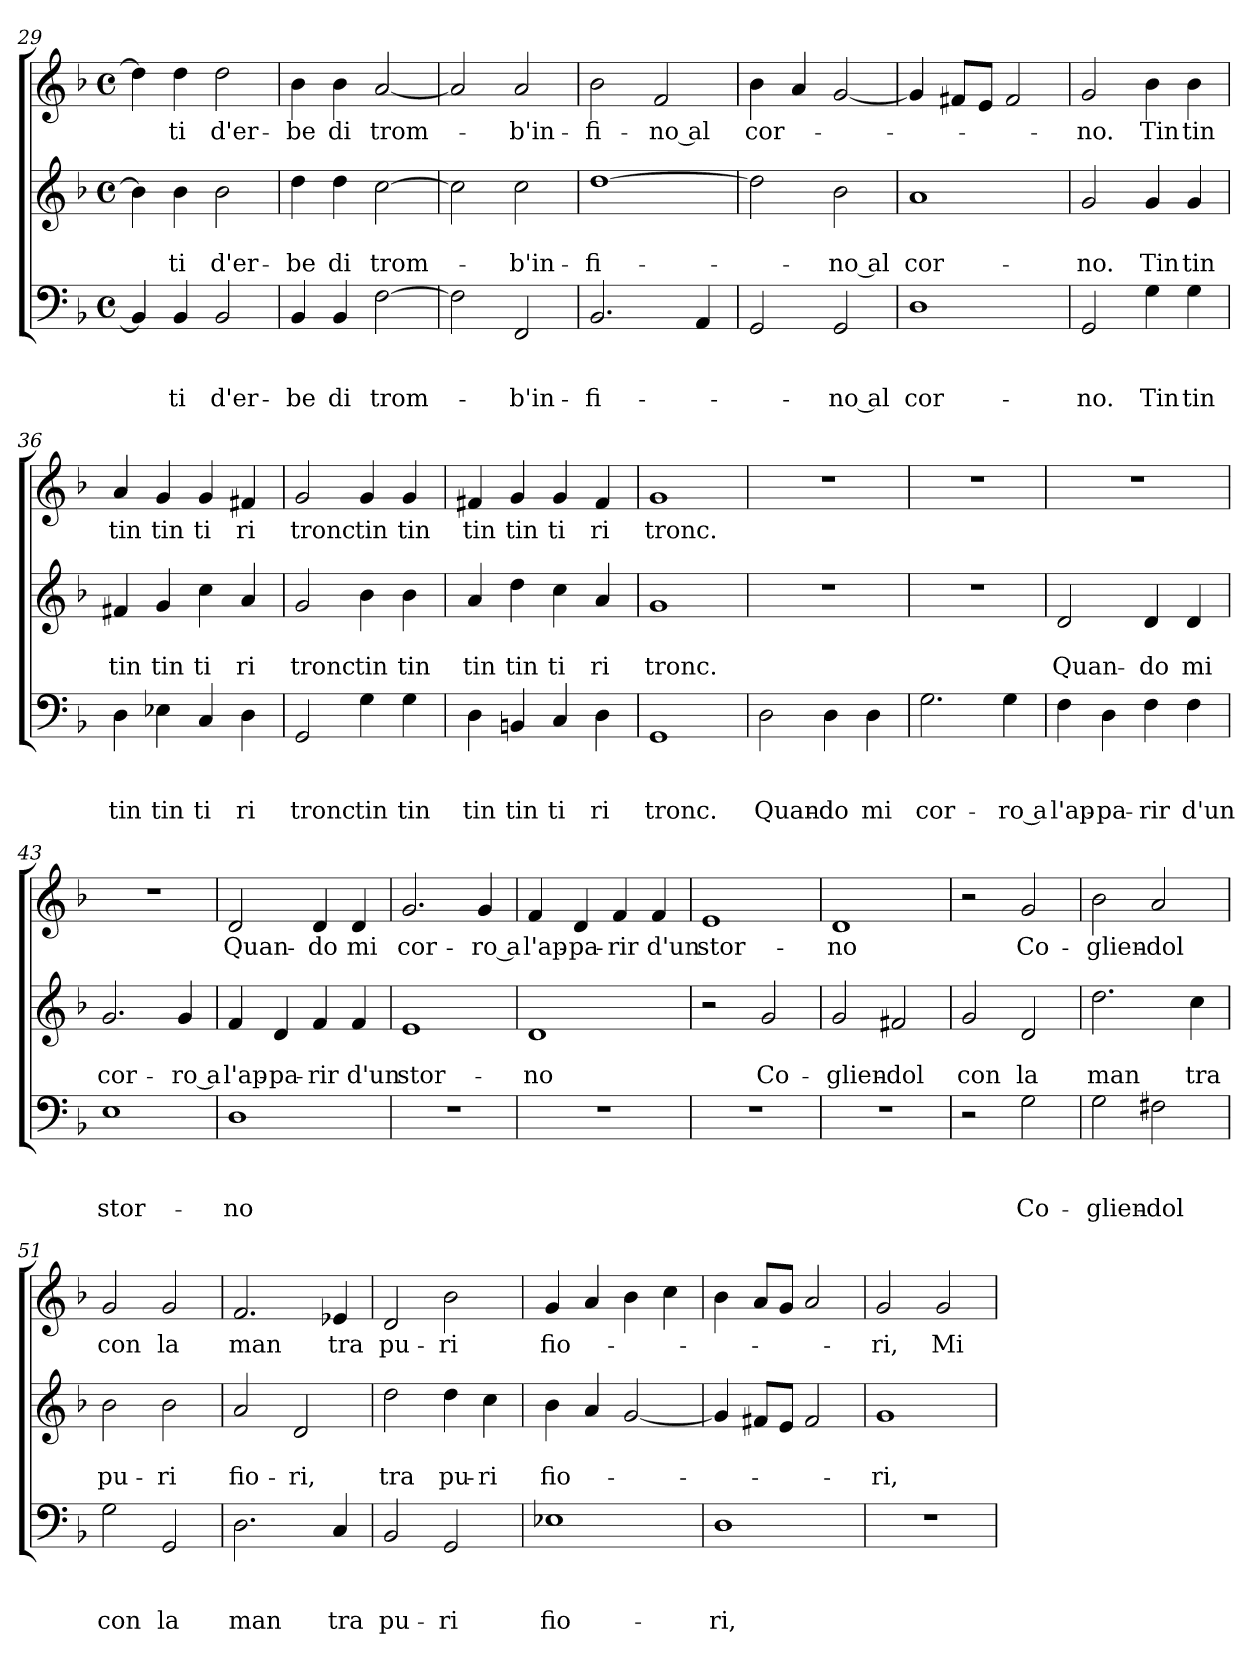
**kern	**text	**text	**text	**kern	**text	**text	**kern	**text
*part3	*part3	*part3	*part3	*part2	*part2	*part2	*part1	*part1
*staff3	*staff3	*staff3	*staff3	*staff2	*staff2	*staff2	*staff1	*staff1
*clefF4	*	*	*	*clefG2	*	*	*clefG2	*
*k[b-]	*	*	*	*k[b-]	*	*	*k[b-]	*
*F:	*	*	*	*F:	*	*	*F:	*
*M4/4	*	*	*	*M4/4	*	*	*M4/4	*
*met(c)	*	*	*	*met(c)	*	*	*met(c)	*
=29	=29	=29	=29	=29	=29	=29	=29	=29
4BB-/]	.	.	.	4b-\]	.	.	4dd\]	.
!	!	!	!LO:LY:b	!	!	!LO:LY:b	!	!LO:LY:b
4BB-/	.	.	-ti	4b-\	.	-ti	4dd\	-ti
!	!	!	!LO:LY:b	!	!	!LO:LY:b	!	!LO:LY:b
2BB-/	.	.	d'er-	2b-\	.	d'er-	2dd\	d'er-
=30	=30	=30	=30	=30	=30	=30	=30	=30
!	!	!	!LO:LY:b	!	!	!LO:LY:b	!	!LO:LY:b
4BB-/	.	.	-be	4dd\	.	-be	4b-\	-be
!	!	!	!LO:LY:b	!	!	!LO:LY:b	!	!LO:LY:b
4BB-/	.	.	di	4dd\	.	di	4b-\	di
!	!	!	!LO:LY:b	!	!	!LO:LY:b	!	!LO:LY:b
[2F\	.	.	trom-	[2cc\	.	trom-	[2a/	trom-
=31	=31	=31	=31	=31	=31	=31	=31	=31
2F\]	.	.	.	2cc\]	.	.	2a/]	.
!	!	!	!LO:LY:b	!	!	!LO:LY:b	!	!LO:LY:b
2FF/	.	.	-b'in-	2cc\	.	-b'in-	2a/	-b'in-
=32	=32	=32	=32	=32	=32	=32	=32	=32
!	!	!	!LO:LY:b	!	!	!LO:LY:b	!	!LO:LY:b
2.BB-/	.	.	-fi-	[1dd	.	-fi-	2b-\	-fi-
!	!	!	!	!	!	!	!	!LO:LY:b
.	.	.	.	.	.	.	2f/	-no al
4AA/	.	.	.	.	.	.	.	.
=33	=33	=33	=33	=33	=33	=33	=33	=33
!	!	!	!	!	!	!	!	!LO:LY:b
2GG/	.	.	.	2dd\]	.	.	4b-\	cor-
.	.	.	.	.	.	.	4a/	.
!	!	!	!LO:LY:b	!	!	!LO:LY:b	!	!
2GG/	.	.	-no al	2b-\	.	-no al	[2g/	.
!!LO:PB:g=z
=34	=34	=34	=34	=34	=34	=34	=34	=34
!	!	!	!LO:LY:b	!	!	!LO:LY:b	!	!
1D	.	.	cor-	1a	.	cor-	4g/]	.
.	.	.	.	.	.	.	8f#X/L	.
.	.	.	.	.	.	.	8e/J	.
.	.	.	.	.	.	.	2f#/	.
=35	=35	=35	=35	=35	=35	=35	=35	=35
!	!	!	!LO:LY:b	!	!	!LO:LY:b	!	!LO:LY:b
2GG/	.	.	-no.	2g/	.	-no.	2g/	-no.
!	!	!	!LO:LY:b	!	!	!LO:LY:b	!	!LO:LY:b
4G\	.	.	Tin	4g/	.	Tin	4b-\	Tin
!	!	!	!LO:LY:b	!	!	!LO:LY:b	!	!LO:LY:b
4G\	.	.	tin	4g/	.	tin	4b-\	tin
=36	=36	=36	=36	=36	=36	=36	=36	=36
!	!	!	!LO:LY:b	!	!	!LO:LY:b	!	!LO:LY:b
4D\	.	.	tin	4f#X/	.	tin	4a/	tin
!	!	!	!LO:LY:b	!	!	!LO:LY:b	!	!LO:LY:b
4E-X\	.	.	tin	4g/	.	tin	4g/	tin
!	!	!	!LO:LY:b	!	!	!LO:LY:b	!	!LO:LY:b
4C/	.	.	ti	4cc\	.	ti	4g/	ti
!	!	!	!LO:LY:b	!	!	!LO:LY:b	!	!LO:LY:b
4D\	.	.	ri	4a/	.	ri	4f#X/	ri
=37	=37	=37	=37	=37	=37	=37	=37	=37
!	!	!	!LO:LY:b	!	!	!LO:LY:b	!	!LO:LY:b
2GG/	.	.	tronc	2g/	.	tronc	2g/	tronc
!	!	!	!LO:LY:b	!	!	!LO:LY:b	!	!LO:LY:b
4G\	.	.	tin	4b-\	.	tin	4g/	tin
!	!	!	!LO:LY:b	!	!	!LO:LY:b	!	!LO:LY:b
4G\	.	.	tin	4b-\	.	tin	4g/	tin
=38	=38	=38	=38	=38	=38	=38	=38	=38
!	!	!	!LO:LY:b	!	!	!LO:LY:b	!	!LO:LY:b
4D\	.	.	tin	4a/	.	tin	4f#X/	tin
!	!	!	!LO:LY:b	!	!	!LO:LY:b	!	!LO:LY:b
4BBn/	.	.	tin	4dd\	.	tin	4g/	tin
!	!	!	!LO:LY:b	!	!	!LO:LY:b	!	!LO:LY:b
4C/	.	.	ti	4cc\	.	ti	4g/	ti
!	!	!	!LO:LY:b	!	!	!LO:LY:b	!	!LO:LY:b
4D\	.	.	ri	4a/	.	ri	4f#/	ri
=39	=39	=39	=39	=39	=39	=39	=39	=39
!	!	!	!LO:LY:b	!	!	!LO:LY:b	!	!LO:LY:b
1GG	.	.	tronc.	1g	.	tronc.	1g	tronc.
!!LO:LB:g=z
=40	=40	=40	=40	=40	=40	=40	=40	=40
!	!	!	!LO:LY:b	!	!	!	!	!
2D\	.	.	Quan-	1r	.	.	1r	.
!	!	!	!LO:LY:b	!	!	!	!	!
4D\	.	.	-do	.	.	.	.	.
!	!	!	!LO:LY:b	!	!	!	!	!
4D\	.	.	mi	.	.	.	.	.
=41	=41	=41	=41	=41	=41	=41	=41	=41
!	!	!	!LO:LY:b	!	!	!	!	!
2.G\	.	.	cor-	1r	.	.	1r	.
!	!	!	!LO:LY:b	!	!	!	!	!
4G\	.	.	-ro a	.	.	.	.	.
=42	=42	=42	=42	=42	=42	=42	=42	=42
!	!	!	!LO:LY:b	!	!	!LO:LY:b	!	!
4F\	.	.	l'ap-	2d/	.	Quan-	1r	.
!	!	!	!LO:LY:b	!	!	!	!	!
4D\	.	.	-pa-	.	.	.	.	.
!	!	!	!LO:LY:b	!	!	!LO:LY:b	!	!
4F\	.	.	-rir	4d/	.	-do	.	.
!	!	!	!LO:LY:b	!	!	!LO:LY:b	!	!
4F\	.	.	d'un	4d/	.	mi	.	.
=43	=43	=43	=43	=43	=43	=43	=43	=43
!	!	!	!LO:LY:b	!	!	!LO:LY:b	!	!
1E	.	.	stor-	2.g/	.	cor-	1r	.
!	!	!	!	!	!	!LO:LY:b	!	!
.	.	.	.	4g/	.	-ro a	.	.
=44	=44	=44	=44	=44	=44	=44	=44	=44
!	!	!	!LO:LY:b	!	!	!LO:LY:b	!	!LO:LY:b
1D	.	.	-no	4f/	.	l'ap-	2d/	Quan-
!	!	!	!	!	!	!LO:LY:b	!	!
.	.	.	.	4d/	.	-pa-	.	.
!	!	!	!	!	!	!LO:LY:b	!	!LO:LY:b
.	.	.	.	4f/	.	-rir	4d/	-do
!	!	!	!	!	!	!LO:LY:b	!	!LO:LY:b
.	.	.	.	4f/	.	d'un	4d/	mi
=45	=45	=45	=45	=45	=45	=45	=45	=45
!	!	!	!	!	!	!LO:LY:b	!	!LO:LY:b
1r	.	.	.	1e	.	stor-	2.g/	cor-
!	!	!	!	!	!	!	!	!LO:LY:b
.	.	.	.	.	.	.	4g/	-ro a
!!LO:LB:g=z
=46	=46	=46	=46	=46	=46	=46	=46	=46
!	!	!	!	!	!	!LO:LY:b	!	!LO:LY:b
1r	.	.	.	1d	.	-no	4f/	l'ap-
!	!	!	!	!	!	!	!	!LO:LY:b
.	.	.	.	.	.	.	4d/	-pa-
!	!	!	!	!	!	!	!	!LO:LY:b
.	.	.	.	.	.	.	4f/	-rir
!	!	!	!	!	!	!	!	!LO:LY:b
.	.	.	.	.	.	.	4f/	d'un
=47	=47	=47	=47	=47	=47	=47	=47	=47
!	!	!	!	!	!	!	!	!LO:LY:b
1r	.	.	.	2r	.	.	1e	stor-
!	!	!	!	!	!	!LO:LY:b	!	!
.	.	.	.	2g/	.	Co-	.	.
=48	=48	=48	=48	=48	=48	=48	=48	=48
!	!	!	!	!	!	!LO:LY:b	!	!LO:LY:b
1r	.	.	.	2g/	.	-glien-	1d	-no
!	!	!	!	!	!	!LO:LY:b	!	!
.	.	.	.	2f#X/	.	-dol	.	.
=49	=49	=49	=49	=49	=49	=49	=49	=49
!	!	!	!	!	!	!LO:LY:b	!	!
2r	.	.	.	2g/	.	con	2r	.
!	!	!	!LO:LY:b	!	!	!LO:LY:b	!	!LO:LY:b
2G\	.	.	Co-	2d/	.	la	2g/	Co-
=50	=50	=50	=50	=50	=50	=50	=50	=50
!	!	!	!LO:LY:b	!	!	!LO:LY:b	!	!LO:LY:b
2G\	.	.	-glien-	2.dd\	.	man	2b-\	-glien-
!	!	!	!LO:LY:b	!	!	!	!	!LO:LY:b
2F#X\	.	.	-dol	.	.	.	2a/	-dol
!	!	!	!	!	!	!LO:LY:b	!	!
.	.	.	.	4cc\	.	tra	.	.
=51	=51	=51	=51	=51	=51	=51	=51	=51
!	!	!	!LO:LY:b	!	!	!LO:LY:b	!	!LO:LY:b
2G\	.	.	con	2b-\	.	pu-	2g/	con
!	!	!	!LO:LY:b	!	!	!LO:LY:b	!	!LO:LY:b
2GG/	.	.	la	2b-\	.	-ri	2g/	la
!!LO:LB:g=z
=52	=52	=52	=52	=52	=52	=52	=52	=52
!	!	!	!LO:LY:b	!	!	!LO:LY:b	!	!LO:LY:b
2.D\	.	.	man	2a/	.	fio-	2.f/	man
!	!	!	!	!	!	!LO:LY:b	!	!
.	.	.	.	2d/	.	-ri,	.	.
!	!	!	!LO:LY:b	!	!	!	!	!LO:LY:b
4C/	.	.	tra	.	.	.	4e-X/	tra
=53	=53	=53	=53	=53	=53	=53	=53	=53
!	!	!	!LO:LY:b	!	!	!LO:LY:b	!	!LO:LY:b
2BB-/	.	.	pu-	2dd\	.	tra	2d/	pu-
!	!	!	!LO:LY:b	!	!	!LO:LY:b	!	!LO:LY:b
2GG/	.	.	-ri	4dd\	.	pu-	2b-\	-ri
!	!	!	!	!	!	!LO:LY:b	!	!
.	.	.	.	4cc\	.	-ri	.	.
=54	=54	=54	=54	=54	=54	=54	=54	=54
!	!	!	!LO:LY:b	!	!	!LO:LY:b	!	!LO:LY:b
1E-X	.	.	fio-	4b-\	.	fio-	4g/	fio-
.	.	.	.	4a/	.	.	4a/	.
.	.	.	.	[2g/	.	.	4b-\	.
.	.	.	.	.	.	.	4cc\	.
=55	=55	=55	=55	=55	=55	=55	=55	=55
!	!	!	!LO:LY:b	!	!	!	!	!
1D	.	.	-ri,	4g/]	.	.	4b-\	.
.	.	.	.	8f#X/L	.	.	8a/L	.
.	.	.	.	8e/J	.	.	8g/J	.
.	.	.	.	2f#/	.	.	2a/	.
=56	=56	=56	=56	=56	=56	=56	=56	=56
!	!	!	!	!	!	!LO:LY:b	!	!LO:LY:b
1r	.	.	.	1g	.	-ri,	2g/	-ri,
!	!	!	!	!	!	!	!	!LO:LY:b
.	.	.	.	.	.	.	2g/	Mi
=	=	=	=	=	=	=	=	=
*-	*-	*-	*-	*-	*-	*-	*-	*-
